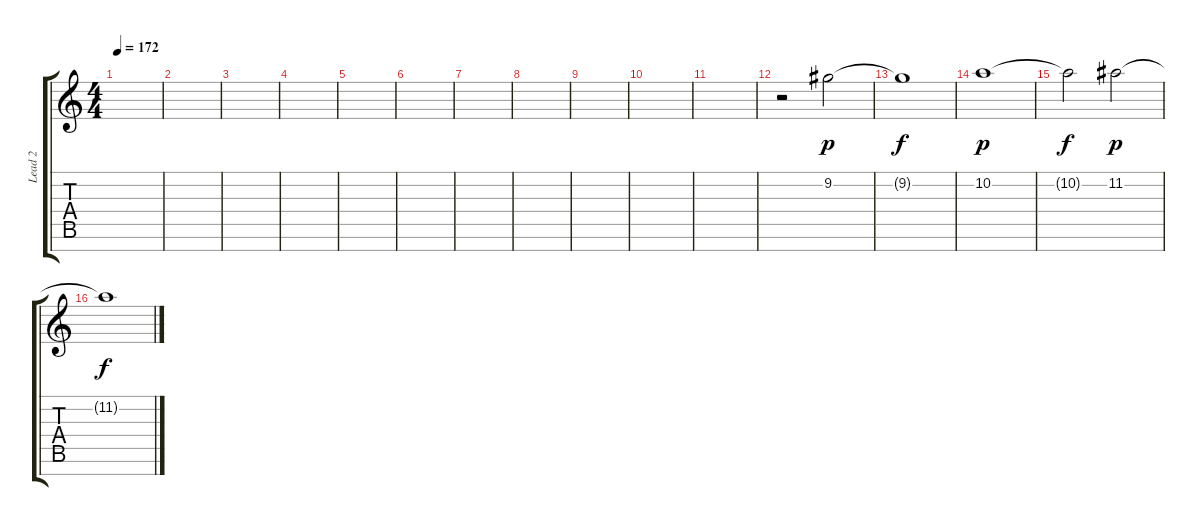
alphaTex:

\track ("Lead 2" "Lead 2") {instrument overdrivenguitar}
\staff {score tabs}
\tuning (E4 B3 G3 D3 A2 E2 B1) {hide}
\ts (4 4)
\tempo 172
\clef g2
\ks c
|
|
|
|
|
|
|
|
|
|
|
r.2{balance 0} 9.2.2{dy p} |
9.2{t}.1{dy f} |
10.2.1{dy p} |
10.2{t}.2{dy f} 11.2.2{dy p} |
11.2{t}.1{dy f}
